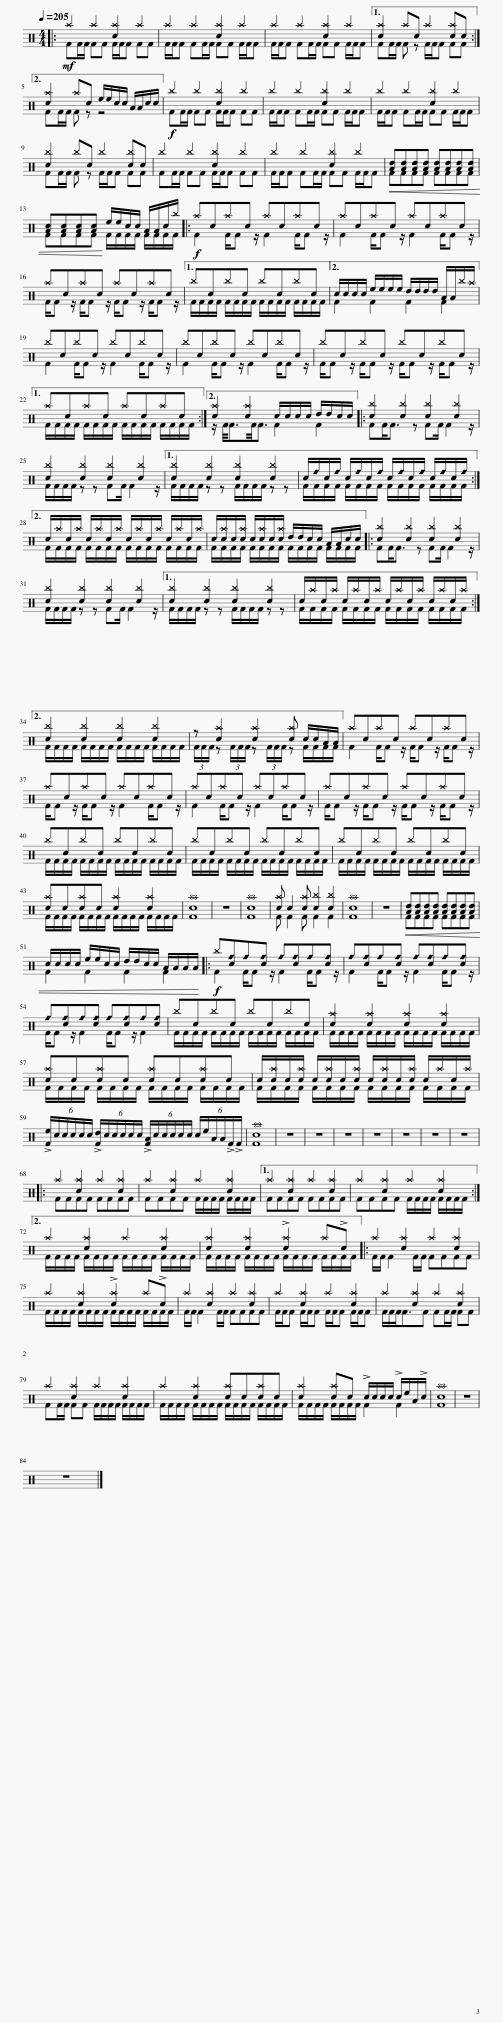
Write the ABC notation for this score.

X:1
%%score ( 1 2 )
L:1/8
Q:1/4=205
M:4/4
I:linebreak $
K:C
V:1 perc
K:none
V:2 perc
K:none
V:1
|:!mf! ^a2 ^a2 [c^a]2 ^a2 | ^a2 ^a2 [c^a]2 ^a2 | ^a2 ^a2 [c^a]2 ^a2 |1 [c^a]2 ^ac ^a2 [c^a]c :|2$ [c^a]2 ^ac e/e/c/c/ A/A/c/c/ || %5
!f! ^b2 ^b2 [c^b]2 ^b2 | ^b2 ^b2 [c^b]2 ^b2 | ^b2 ^b2 [c^b]2 ^b2 |$ [c^b]2 ^bc ^b2 [c^b]c | ^b2 ^b2 [c^b]2 ^b2 | %10
 ^b2 ^b2 [c^b]2 ^b2 |!pp!!<(! [Ad][Ad]!p![Ad][Ad]!mp! [Ad]!mf![Ad][Ad]!f![Ad] |$!ff! [Ac][Ac]!fff![Ac][Ac]!<)! e/e/c/c/ A/A/c/^b/ |:!f! ^ac^ac ^ac^ac | ^ac^ac ^ac^ac |$ %15
 ^ac^ac ^ac^ac |1 ^bc^bc ^bc^bc ||2 c/c/c/c/ e/e/e/e/ d/d/d/d/ A/A/^b/^a/ ||$ ^bc^bc ^bc^bc | ^bc^bc ^bc^bc | %20
 ^bc^bc ^bc^bc |1$ ^ac^ac ^ac^ac :|2 [c^a]2 [c^a]2 c/c/c/c/ d/d/c/c/ |: [c^b]2 [c^b]2 [c^b]2 [c^b]2 |$ [c^b]2 [c^b]2 [c^b]2 [c^b]2 |1 %25
 [c^b]2 [c^b]2 [c^b]2 [c^b]2 | c/_f/c/_f/ c/_f/c/_f/ c/_f/c/_f/ c/_f/c/_f/ :|2$ c/^a/c/^a/ c/^a/c/^a/ c/^a/c/^a/ c/^a/c/^a/ | c/[c^a]/c/[c^a]/ c/[c^a]/c/[c^a]/ d/d/c/c/ A/A/c/c/ |: [c^b]2 [c^b]2 [c^b]2 [c^b]2 |$ %30
 [c^b]2 [c^b]2 [c^b]2 [c^b]2 |1 [c^b]2 [c^b]2 [c^b]2 [c^b]2 | c/^a/c/^a/ c/^a/c/^a/ c/^a/c/^a/ c/^a/c/^a/ :|2$ [c^b]2 [c^b]2 [c^b]2 [c^b]2 | z [c^a]2 [c^a]2 [c^a] c/c/A/A/ || %35
 ^ac^ac ^ac^ac |$ ^ac^ac ^ac^ac | ^ac^ac ^ac^ac | ^ac^ac ^ac^ac |$ ^bc^bc ^bc^bc | %40
 ^bc^bc ^bc^bc | ^bc^bc ^bc^bc |$ [c^a]c[c^a]c [c^a]2 [c^a]2 | [c^a]8 | z8 | %45
 [c^a]8 | [c^a] c2 [c^a] [c^b]2 [c^b]2 | [c^a]8 | z8 |!pp!!<(! [Ad][Ad][Ad]!p![Ad]!mp! [Ad][Ad][Ad][Ad] |$ %50
!mf! c/c/c/c/!f! e/e/c/c/!ff! d/d/c/c/!fff! A/A/A/A/!<)! |:!f! ^b[c_f]_f[c_f] _f[c_f]_f[c_f] | _f[c_f]_f[c_f] _f[c_f]_f[c_f] |$ _f[c_f]_f[c_f] _f[c_f]_f[c_f] | ^bc^bc ^bc^bc | %55
 [c^a]2 [c^a]2 [c^a]2 [c^a]2 |$ [c^a]c[c^a]c [c^a]c[c^a]c | c/[c^a]/c/[c^a]/ c/[c^a]/c/[c^a]/ c/[c^a]/c/[c^a]/ c/^a/c/^a/ |$ (6:4:6!>![Fe]/c/c/c/c/c/ (6:4:6!>![Fd]/c/c/c/c/c/ (6:4:6!>![FA]/c/c/c/c/c/ (6:4:6c/e/A/A/!>!F/!>!F/ | [c^a]8 | %60
 z8 | z8 | z8 | z8 | z8 | %65
 z8 | z8 |:$ ^a2 [c^a]2 ^a2 [c^a]2 | ^a2 [c^a]2 ^a2 [c^a]2 |1 ^a2 [c^a]2 ^a2 [c^a]2 | %70
 ^a2 [c^a]2 ^a2 [c^a]2 :|2$ ^a2 [c^a]2 ^a2 [c^a]2 | [c^a]2 [c^a]2 !>![c^a]2 ^a!>!c |: ^a2 [c^a]2 ^a2 [c^a]2 |$ ^a2 [c^a]2 !>![c^a]2 ^a!>!c | %75
 ^a2 [c^a]2 ^a2 [c^a]2 | ^a2 [c^a]2 ^a2 [c^a]2 | ^a2 [c^a]2 ^a2 [c^a]2 |$ ^a2 [c^a]2 ^a2 [c^a]2 | ^a2 [c^a]2 [c^a]c[c^a]c | %80
 [c^a]2 [c^a]c !>!c/c/c/c/ !>!c/e/A/!>!c/ | [c^a]8 | z8 |$ z8 |] %84
V:2
|: FF/F/ FF F/F/F FF | F/F/F FF/F/ FF F/F/F | F/F/F FF/F/ FF F/F/F |1 FF/F/ F z F/F/F FF :|2$ FF/F/ F z z4 || %5
 FF/F/ FF F/F/F FF | F/F/F FF/F/ FF F/F/F | F/F/F FF/F/ FF F/F/F |$ FF/F/ F z F/F/F FF | FF/F/ FF F/F/F FF | %10
 F/F/F FF/F/ FF F/F/F | FFFF FFFF |$ FFFF F/F/F/F/ F/F/F/F/ |: F2 F/F z/ F2 F/F z/ | F2 F/F z/ F2 F/F z/ |$ %15
 F/F z/ F/F z/ F/F z/ F/F z/ |1 F/F/F/F/ F/F/F/F/ F/F/F/F/ F/F/F/F/ ||2 F2 F2 F2 F2 ||$ F2 F/F z/ F2 F/F z/ | F2 F/F z/ F2 F/F z/ | %20
 F/F z/ F/F z/ F/F z/ F/F z/ |1$ F/F/F/F/ F/F/F/F/ F/F/F/F/ F/F/F/F/ :|2 z/ F/4F3/2F/4F3/2 F2 F2 |: FF<F z FF/ F2 z/ |$ F/F/F/F/ z z FF/ F2 z/ |1 %25
 F/F/F/F/ z z F/F/F/F/ z z | F/F/F/F/ F/F/F/F/ F/F/F/F/ F/F/F/F/ :|2$ F/F/F/F/ F/F/F/F/ F/F/F/F/ F/F/F/F/ | F/F/F/F/ F/F/F/F/ F/F/F/F/ F/F/F/F/ |: FF<F z FF/ F2 z/ |$ %30
 F/F/F/F/ z z FF/ F2 z/ |1 F/F/F/F/ z z F/F/F/F/ z z | F/F/F/F/ F/F/F/F/ F/F/F/F/ F/F/F/F/ :|2$ F/F/F/F/ F/F/F/F/ F/F/F/F/ F/F/F/F/ | (3F/F/F/ z (3F/F/F/ z (3F/F/F/ z F/F/F/F/ || %35
 F2 F/F z/ F/F z/ F/F z/ |$ F/F z/ F/F z/ F2 F/F z/ | F2 F/F z/ F2 F/F z/ | F/F z/ F/F z/ F/F z/ F/F z/ |$ F/F/F/F/ F/F/F/F/ F/F/F/F/ F/F/F/F/ | %40
 F/F/F/F/ F/F/F/F/ F/F/F/F/ F/F/F/F/ | F/F/F/F/ F/F/F/F/ F/F/F/F/ F/F/F/F/ |$ F/F/F/F/ F/F/F/F/ F/F/F/F/ F/F/F/F/ | F8 | x8 | %45
 F8 | F F2 F F2 F2 | F8 | x8 | FFFF FFFF |$ %50
 F2 F2 F2 F2 |: F2 F/F z/ F2 F/F z/ | F2 F/F z/ F2 F/F z/ |$ F/F z/ F2 F/F z/ F2 | F/F/F/F/ F/F/F/F/ F/F/F/F/ F/F/F/F/ | %55
 F/F/F/F/ F/F/F/F/ F/F/F/F/ F/F/F/F/ |$ F/F/F/F/ F/F/F/F/ F/F/F/F/ F/F/F/F/ | F/F/F/F/ F/F/F/F/ F/F/F/F/ F/F/F/F/ |$ x8 | F8 | %60
 x8 | x8 | x8 | x8 | x8 | %65
 x8 | x8 |:$ FFFF FFFF | FFFF F/F/F/F/ F/F/F/F/ |1 FFFF FFFF | %70
 FFFF F/F/F/F/ F/F/F/F/ :|2$ F/F/F/F/ F/F/F/F/ F/F/F/F/ F/F/F/F/ | F/F/F/F/ F/F/F/F/ F/F/F/F/ F/F/F/F/ |: F/F/ F2 F/F/ FFFF |$ F/F/F/F/ F/F/F/F/ F/F/F/F/ F/F/F/F/ | %75
 F/F/ F2 F/F/ FFFF | F/F/F F/F/F F/F/F F/F/F | F/F/F<FF FF/F/ FF |$ FF/F/ FF F/F/F/F/ F/F/F/F/ | F/F/F/F/ F/F/F/F/ F/F/F/F/ F/F/F/F/ | %80
 F/F/F/F/ F/F/F/F/ F2 F2 | F8 | x8 |$ x8 |] %84
